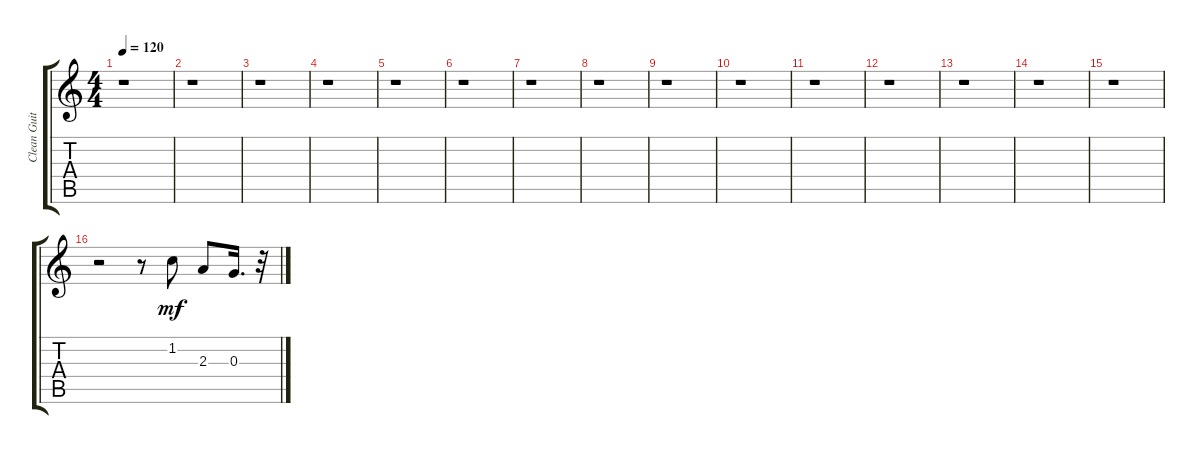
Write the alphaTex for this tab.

\track ("Clean Guitar" "Clean Guit") {instrument electricguitarclean}
\staff {score tabs}
\tuning (E4 B3 G3 D3 A2 E2) {hide}
\ts (4 4)
\tempo 120
\clef g2
\ks c
r.1{dy mf} |
r.1 |
r.1 |
r.1 |
r.1 |
r.1 |
r.1 |
r.1 |
r.1 |
r.1 |
r.1 |
r.1 |
r.1 |
r.1 |
r.1 |
r.2 r.8 1.2.8 2.3.8 0.3.16{d} r.32
